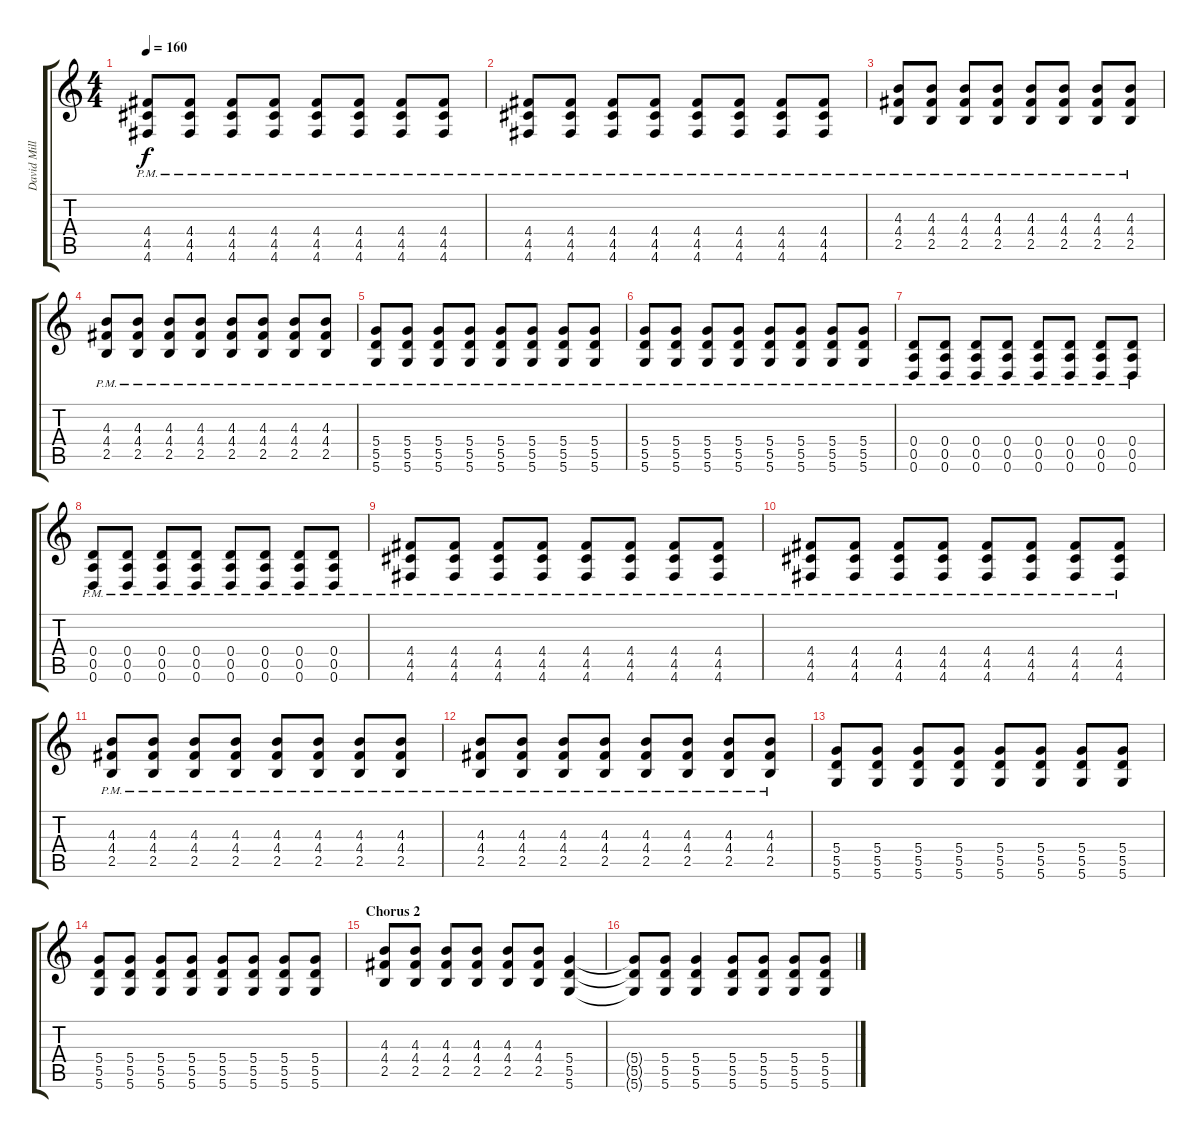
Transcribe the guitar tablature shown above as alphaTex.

\track ("David Miller" "David Mill") {instrument acousticguitarsteel}
\staff {score tabs}
\tuning (E4 B3 G3 D3 A2 D2) {hide}
\ts (4 4)
\tempo 160
\clef g2
\ks c
(4.4{pm} 4.5{pm} 4.6{pm}).8{dy f} (4.4{pm} 4.5{pm} 4.6{pm}).8 (4.4{pm} 4.5{pm} 4.6{pm}).8 (4.4{pm} 4.5{pm} 4.6{pm}).8 (4.4{pm} 4.5{pm} 4.6{pm}).8 (4.4{pm} 4.5{pm} 4.6{pm}).8 (4.4{pm} 4.5{pm} 4.6{pm}).8 (4.4{pm} 4.5{pm} 4.6{pm}).8 |
(4.4{pm} 4.5{pm} 4.6{pm}).8 (4.4{pm} 4.5{pm} 4.6{pm}).8 (4.4{pm} 4.5{pm} 4.6{pm}).8 (4.4{pm} 4.5{pm} 4.6{pm}).8 (4.4{pm} 4.5{pm} 4.6{pm}).8 (4.4{pm} 4.5{pm} 4.6{pm}).8 (4.4{pm} 4.5{pm} 4.6{pm}).8 (4.4{pm} 4.5{pm} 4.6{pm}).8 |
(4.3{pm} 4.4{pm} 2.5{pm}).8 (4.3{pm} 4.4{pm} 2.5{pm}).8 (4.3{pm} 4.4{pm} 2.5{pm}).8 (4.3{pm} 4.4{pm} 2.5{pm}).8 (4.3{pm} 4.4{pm} 2.5{pm}).8 (4.3{pm} 4.4{pm} 2.5{pm}).8 (4.3{pm} 4.4{pm} 2.5{pm}).8 (4.3{pm} 4.4{pm} 2.5{pm}).8 |
(4.3{pm} 4.4{pm} 2.5{pm}).8 (4.3{pm} 4.4{pm} 2.5{pm}).8 (4.3{pm} 4.4{pm} 2.5{pm}).8 (4.3{pm} 4.4{pm} 2.5{pm}).8 (4.3{pm} 4.4{pm} 2.5{pm}).8 (4.3{pm} 4.4{pm} 2.5{pm}).8 (4.3{pm} 4.4{pm} 2.5{pm}).8 (4.3{pm} 4.4{pm} 2.5{pm}).8 |
(5.4{pm} 5.5{pm} 5.6{pm}).8 (5.4{pm} 5.5{pm} 5.6{pm}).8 (5.4{pm} 5.5{pm} 5.6{pm}).8 (5.4{pm} 5.5{pm} 5.6{pm}).8 (5.4{pm} 5.5{pm} 5.6{pm}).8 (5.4{pm} 5.5{pm} 5.6{pm}).8 (5.4{pm} 5.5{pm} 5.6{pm}).8 (5.4{pm} 5.5{pm} 5.6{pm}).8 |
(5.4{pm} 5.5{pm} 5.6{pm}).8 (5.4{pm} 5.5{pm} 5.6{pm}).8 (5.4{pm} 5.5{pm} 5.6{pm}).8 (5.4{pm} 5.5{pm} 5.6{pm}).8 (5.4{pm} 5.5{pm} 5.6{pm}).8 (5.4{pm} 5.5{pm} 5.6{pm}).8 (5.4{pm} 5.5{pm} 5.6{pm}).8 (5.4{pm} 5.5{pm} 5.6{pm}).8 |
(0.4{pm} 0.5{pm} 0.6{pm}).8 (0.4{pm} 0.5{pm} 0.6{pm}).8 (0.4{pm} 0.5{pm} 0.6{pm}).8 (0.4{pm} 0.5{pm} 0.6{pm}).8 (0.4{pm} 0.5{pm} 0.6{pm}).8 (0.4{pm} 0.5{pm} 0.6{pm}).8 (0.4{pm} 0.5{pm} 0.6{pm}).8 (0.4{pm} 0.5{pm} 0.6{pm}).8 |
(0.4{pm} 0.5{pm} 0.6{pm}).8 (0.4{pm} 0.5{pm} 0.6{pm}).8 (0.4{pm} 0.5{pm} 0.6{pm}).8 (0.4{pm} 0.5{pm} 0.6{pm}).8 (0.4{pm} 0.5{pm} 0.6{pm}).8 (0.4{pm} 0.5{pm} 0.6{pm}).8 (0.4{pm} 0.5{pm} 0.6{pm}).8 (0.4{pm} 0.5{pm} 0.6{pm}).8 |
(4.4{pm} 4.5{pm} 4.6{pm}).8 (4.4{pm} 4.5{pm} 4.6{pm}).8 (4.4{pm} 4.5{pm} 4.6{pm}).8 (4.4{pm} 4.5{pm} 4.6{pm}).8 (4.4{pm} 4.5{pm} 4.6{pm}).8 (4.4{pm} 4.5{pm} 4.6{pm}).8 (4.4{pm} 4.5{pm} 4.6{pm}).8 (4.4{pm} 4.5{pm} 4.6{pm}).8 |
(4.4{pm} 4.5{pm} 4.6{pm}).8 (4.4{pm} 4.5{pm} 4.6{pm}).8 (4.4{pm} 4.5{pm} 4.6{pm}).8 (4.4{pm} 4.5{pm} 4.6{pm}).8 (4.4{pm} 4.5{pm} 4.6{pm}).8 (4.4{pm} 4.5{pm} 4.6{pm}).8 (4.4{pm} 4.5{pm} 4.6{pm}).8 (4.4{pm} 4.5{pm} 4.6{pm}).8 |
(4.3{pm} 4.4{pm} 2.5{pm}).8 (4.3{pm} 4.4{pm} 2.5{pm}).8 (4.3{pm} 4.4{pm} 2.5{pm}).8 (4.3{pm} 4.4{pm} 2.5{pm}).8 (4.3{pm} 4.4{pm} 2.5{pm}).8 (4.3{pm} 4.4{pm} 2.5{pm}).8 (4.3{pm} 4.4{pm} 2.5{pm}).8 (4.3{pm} 4.4{pm} 2.5{pm}).8 |
(4.3{pm} 4.4{pm} 2.5{pm}).8 (4.3{pm} 4.4{pm} 2.5{pm}).8 (4.3{pm} 4.4{pm} 2.5{pm}).8 (4.3{pm} 4.4{pm} 2.5{pm}).8 (4.3{pm} 4.4{pm} 2.5{pm}).8 (4.3{pm} 4.4{pm} 2.5{pm}).8 (4.3{pm} 4.4{pm} 2.5{pm}).8 (4.3{pm} 4.4{pm} 2.5{pm}).8 |
(5.4 5.5 5.6).8 (5.4 5.5 5.6).8 (5.4 5.5 5.6).8 (5.4 5.5 5.6).8 (5.4 5.5 5.6).8 (5.4 5.5 5.6).8 (5.4 5.5 5.6).8 (5.4 5.5 5.6).8 |
(5.4 5.5 5.6).8 (5.4 5.5 5.6).8 (5.4 5.5 5.6).8 (5.4 5.5 5.6).8 (5.4 5.5 5.6).8 (5.4 5.5 5.6).8 (5.4 5.5 5.6).8 (5.4 5.5 5.6).8 |
\section ("" "Chorus 2")
(4.3 4.4 2.5).8{instrument distortionguitar} (4.3 4.4 2.5).8 (4.3 4.4 2.5).8 (4.3 4.4 2.5).8 (4.3 4.4 2.5).8 (4.3 4.4 2.5).8 (5.4 5.5 5.6).4 |
(5.4{t} 5.5{t} 5.6{t}).8 (5.4 5.5 5.6).8 (5.4 5.5 5.6).4 (5.4 5.5 5.6).8 (5.4 5.5 5.6).8 (5.4 5.5 5.6).8 (5.4 5.5 5.6).8
